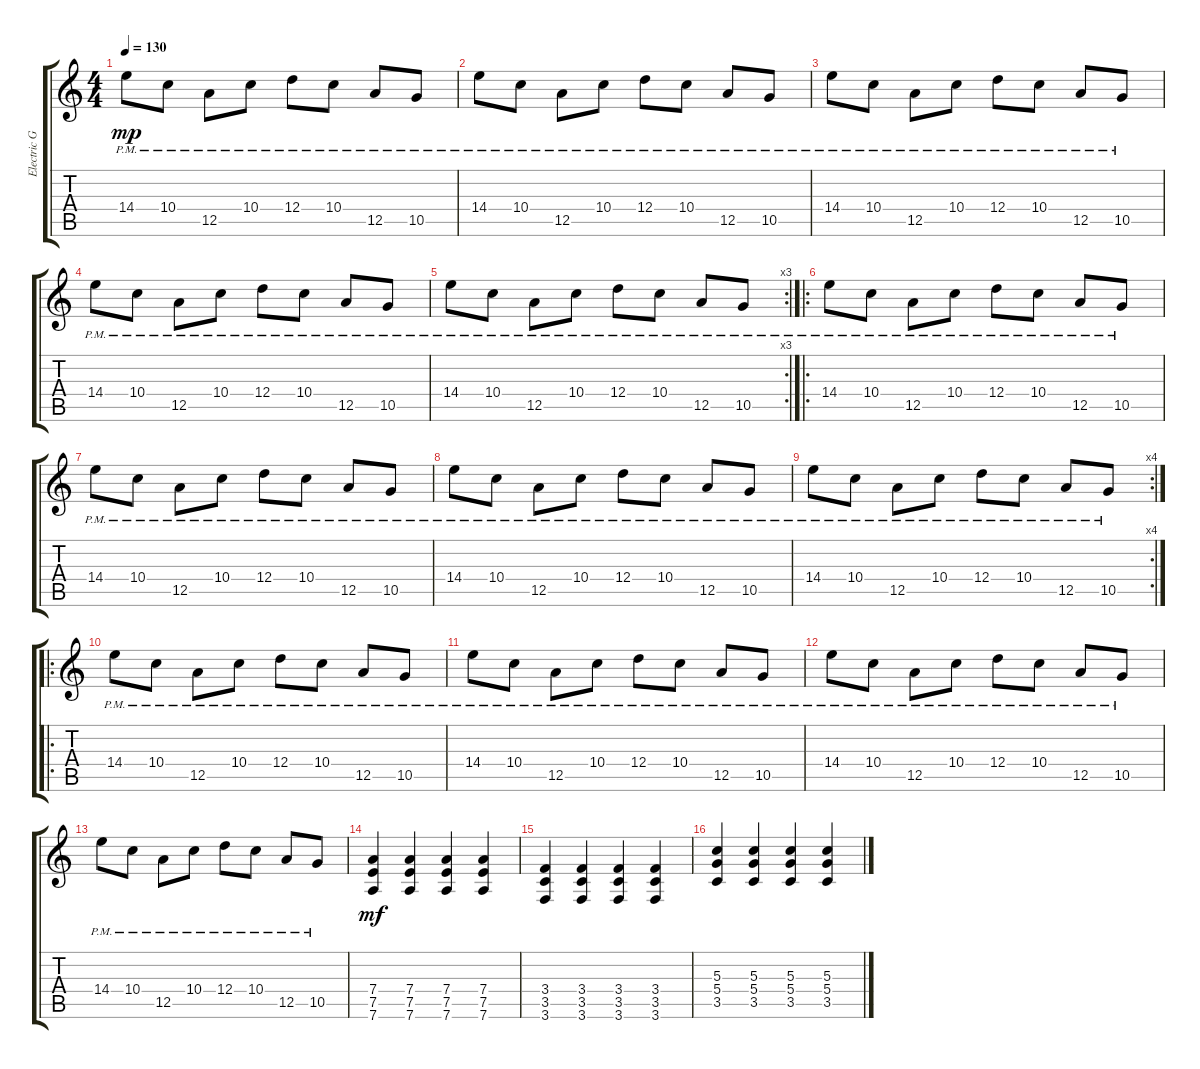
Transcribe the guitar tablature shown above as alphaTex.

\track ("Electric Guitar 2" "Electric G") {instrument distortionguitar}
\staff {score tabs}
\tuning (E4 B3 G3 D3 A2 D2) {hide}
\ts (4 4)
\tempo 130
\clef g2
\ks c
14.4{pm}.8{dy mp} 10.4{pm}.8 12.5{pm}.8 10.4{pm}.8 12.4{pm}.8 10.4{pm}.8 12.5{pm}.8 10.5{pm}.8 |
14.4{pm}.8 10.4{pm}.8 12.5{pm}.8 10.4{pm}.8 12.4{pm}.8 10.4{pm}.8 12.5{pm}.8 10.5{pm}.8 |
14.4{pm}.8 10.4{pm}.8 12.5{pm}.8 10.4{pm}.8 12.4{pm}.8 10.4{pm}.8 12.5{pm}.8 10.5{pm}.8 |
14.4{pm}.8 10.4{pm}.8 12.5{pm}.8 10.4{pm}.8 12.4{pm}.8 10.4{pm}.8 12.5{pm}.8 10.5{pm}.8 |
\rc 3
14.4{pm}.8 10.4{pm}.8 12.5{pm}.8 10.4{pm}.8 12.4{pm}.8 10.4{pm}.8 12.5{pm}.8 10.5{pm}.8 |
\ro
14.4{pm}.8 10.4{pm}.8 12.5{pm}.8 10.4{pm}.8 12.4{pm}.8 10.4{pm}.8 12.5{pm}.8 10.5{pm}.8 |
14.4{pm}.8 10.4{pm}.8 12.5{pm}.8 10.4{pm}.8 12.4{pm}.8 10.4{pm}.8 12.5{pm}.8 10.5{pm}.8 |
14.4{pm}.8 10.4{pm}.8 12.5{pm}.8 10.4{pm}.8 12.4{pm}.8 10.4{pm}.8 12.5{pm}.8 10.5{pm}.8 |
\rc 4
14.4{pm}.8 10.4{pm}.8 12.5{pm}.8 10.4{pm}.8 12.4{pm}.8 10.4{pm}.8 12.5{pm}.8 10.5{pm}.8 |
\ro
14.4{pm}.8 10.4{pm}.8 12.5{pm}.8 10.4{pm}.8 12.4{pm}.8 10.4{pm}.8 12.5{pm}.8 10.5{pm}.8 |
14.4{pm}.8 10.4{pm}.8 12.5{pm}.8 10.4{pm}.8 12.4{pm}.8 10.4{pm}.8 12.5{pm}.8 10.5{pm}.8 |
14.4{pm}.8 10.4{pm}.8 12.5{pm}.8 10.4{pm}.8 12.4{pm}.8 10.4{pm}.8 12.5{pm}.8 10.5{pm}.8 |
14.4{pm}.8 10.4{pm}.8 12.5{pm}.8 10.4{pm}.8 12.4{pm}.8 10.4{pm}.8 12.5{pm}.8 10.5{pm}.8 |
(7.4 7.5 7.6).4{dy mf} (7.4 7.5 7.6).4 (7.4 7.5 7.6).4 (7.4 7.5 7.6).4 |
(3.4 3.5 3.6).4 (3.4 3.5 3.6).4 (3.4 3.5 3.6).4 (3.4 3.5 3.6).4 |
(5.3 5.4 3.5).4 (5.3 5.4 3.5).4 (5.3 5.4 3.5).4 (5.3 5.4 3.5).4
